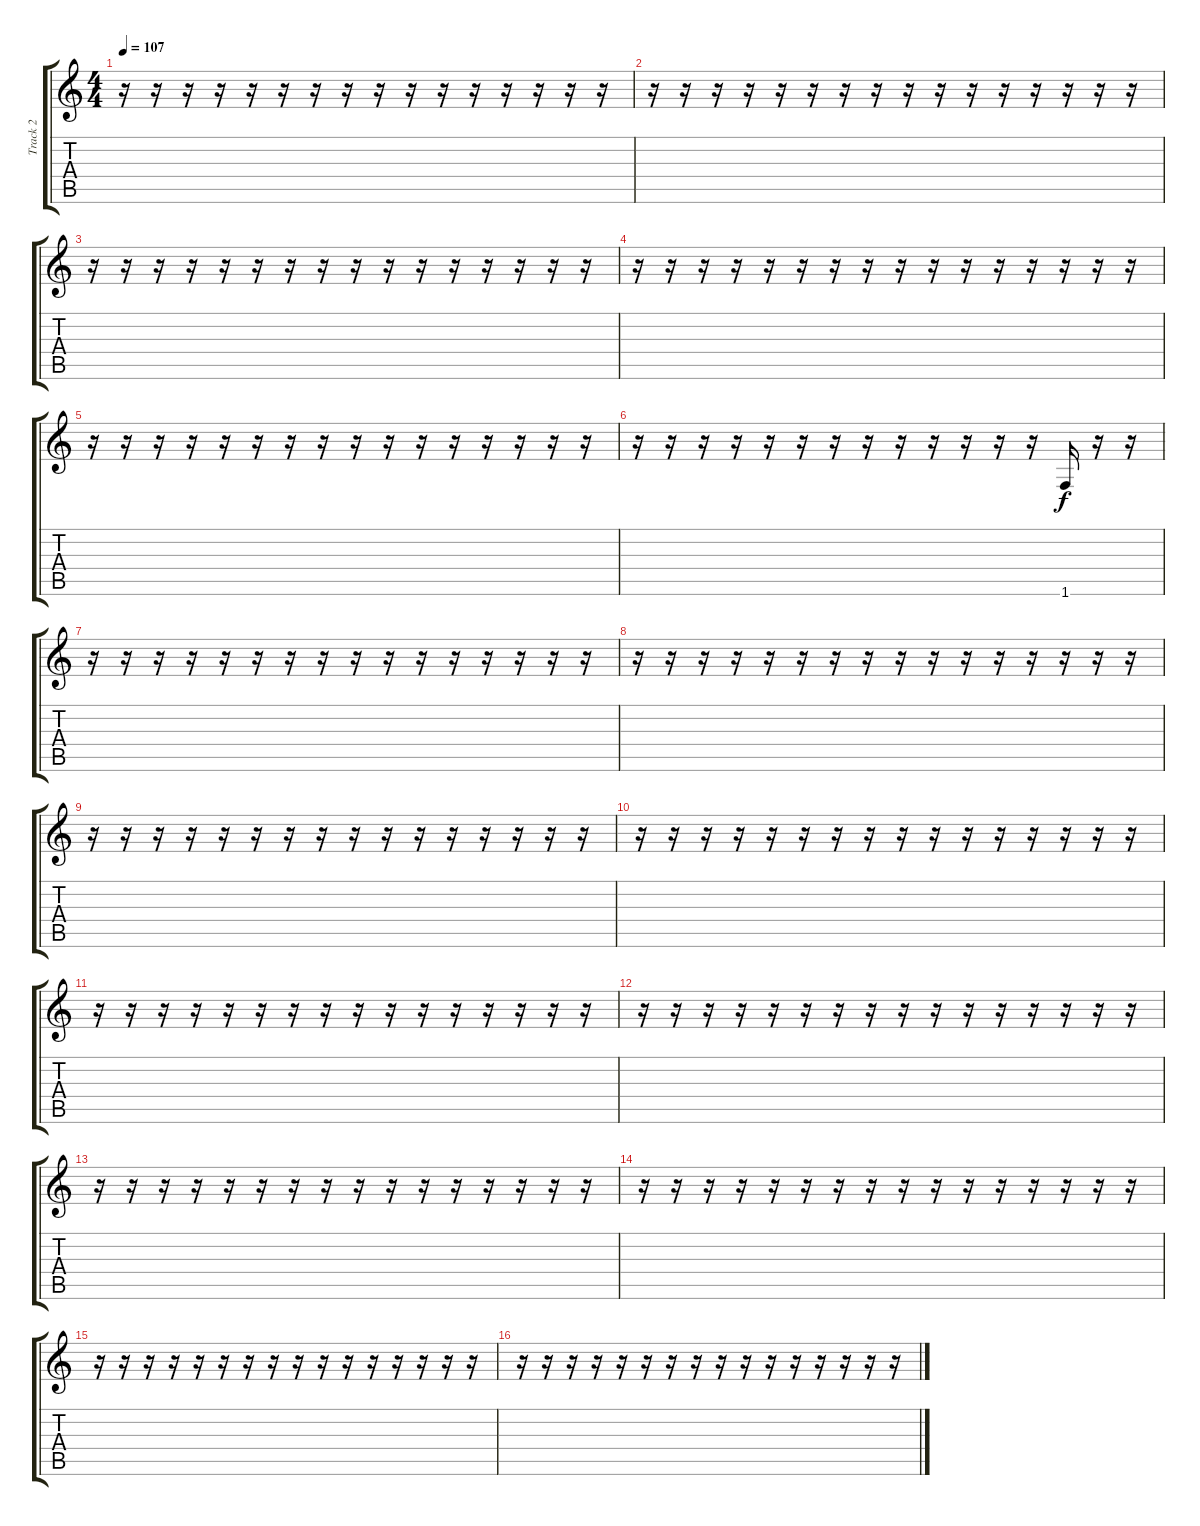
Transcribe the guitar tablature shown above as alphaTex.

\track ("Track 2" "Track 2") {instrument synthbass2}
\staff {score tabs}
\tuning (E4 B3 G3 D3 A2 E2) {hide}
\ts (4 4)
\tempo 107
\clef g2
\ks c
r.16{dy f} r.16 r.16 r.16 r.16 r.16 r.16 r.16 r.16 r.16 r.16 r.16 r.16 r.16 r.16 r.16 |
r.16 r.16 r.16 r.16 r.16 r.16 r.16 r.16 r.16 r.16 r.16 r.16 r.16 r.16 r.16 r.16 |
r.16 r.16 r.16 r.16 r.16 r.16 r.16 r.16 r.16 r.16 r.16 r.16 r.16 r.16 r.16 r.16 |
r.16 r.16 r.16 r.16 r.16 r.16 r.16 r.16 r.16 r.16 r.16 r.16 r.16 r.16 r.16 r.16 |
r.16 r.16 r.16 r.16 r.16 r.16 r.16 r.16 r.16 r.16 r.16 r.16 r.16 r.16 r.16 r.16 |
r.16 r.16 r.16 r.16 r.16 r.16 r.16 r.16 r.16 r.16 r.16 r.16 r.16 1.6.16 r.16 r.16 |
r.16 r.16 r.16 r.16 r.16 r.16 r.16 r.16 r.16 r.16 r.16 r.16 r.16 r.16 r.16 r.16 |
r.16 r.16 r.16 r.16 r.16 r.16 r.16 r.16 r.16 r.16 r.16 r.16 r.16 r.16 r.16 r.16 |
r.16 r.16 r.16 r.16 r.16 r.16 r.16 r.16 r.16 r.16 r.16 r.16 r.16 r.16 r.16 r.16 |
r.16 r.16 r.16 r.16 r.16 r.16 r.16 r.16 r.16 r.16 r.16 r.16 r.16 r.16 r.16 r.16 |
r.16 r.16 r.16 r.16 r.16 r.16 r.16 r.16 r.16 r.16 r.16 r.16 r.16 r.16 r.16 r.16 |
r.16 r.16 r.16 r.16 r.16 r.16 r.16 r.16 r.16 r.16 r.16 r.16 r.16 r.16 r.16 r.16 |
r.16 r.16 r.16 r.16 r.16 r.16 r.16 r.16 r.16 r.16 r.16 r.16 r.16 r.16 r.16 r.16 |
r.16 r.16 r.16 r.16 r.16 r.16 r.16 r.16 r.16 r.16 r.16 r.16 r.16 r.16 r.16 r.16 |
r.16 r.16 r.16 r.16 r.16 r.16 r.16 r.16 r.16 r.16 r.16 r.16 r.16 r.16 r.16 r.16 |
r.16 r.16 r.16 r.16 r.16 r.16 r.16 r.16 r.16 r.16 r.16 r.16 r.16 r.16 r.16 r.16
